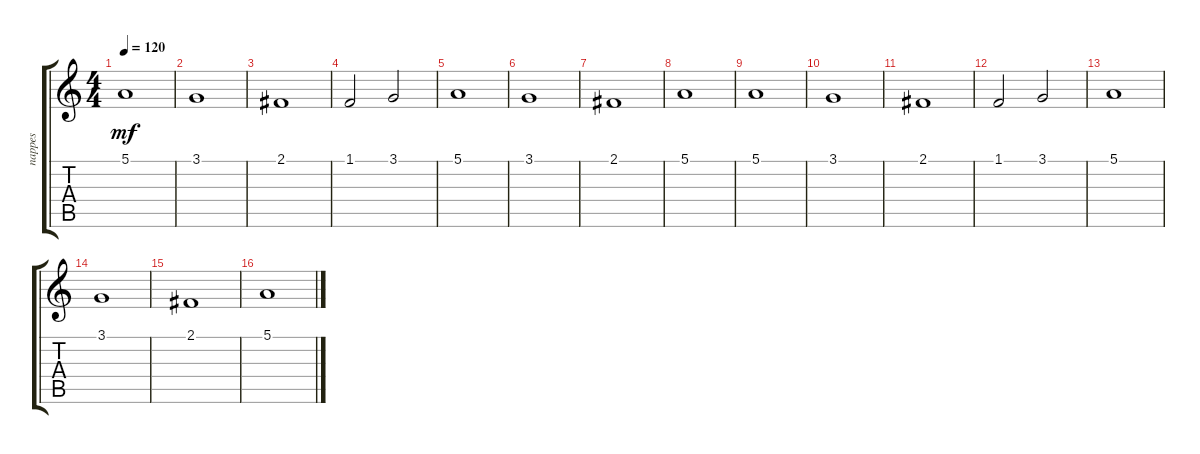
\track ("nappes" "nappes") {instrument pad7halo}
\staff {score tabs}
\tuning (E4 B3 G3 D3 A2 E2) {hide}
\ts (4 4)
\tempo 120
\clef g2
\ks c
5.1.1{dy mf} |
3.1.1 |
2.1.1 |
1.1.2 3.1.2 |
5.1.1 |
3.1.1 |
2.1.1 |
5.1.1 |
5.1.1 |
3.1.1 |
2.1.1 |
1.1.2 3.1.2 |
5.1.1 |
3.1.1 |
2.1.1 |
5.1.1
